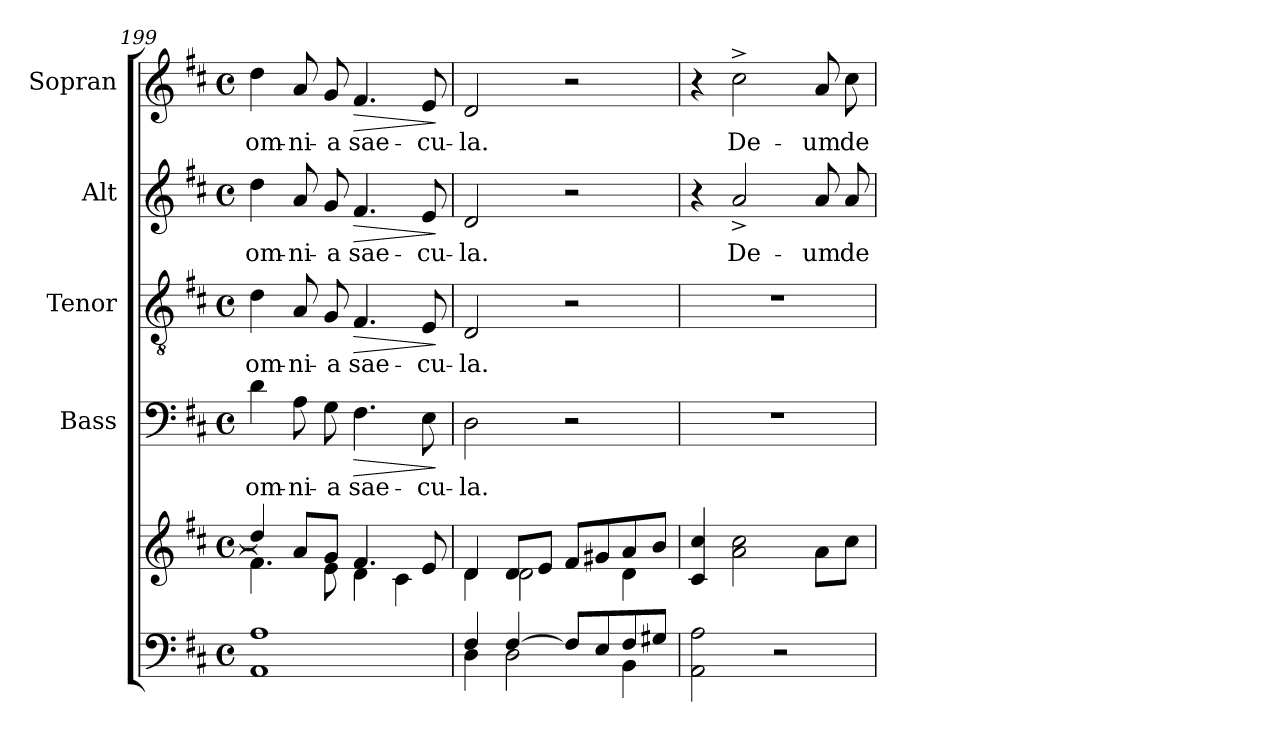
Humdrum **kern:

**kern	**kern	**kern	**text	**dynam	**kern	**text	**dynam	**kern	**text	**dynam	**kern	**text	**dynam
*part5	*part5	*part4	*part4	*part4	*part3	*part3	*part3	*part2	*part2	*part2	*part1	*part1	*part1
*staff6	*staff5	*staff4	*staff4	*staff4	*staff3	*staff3	*staff3	*staff2	*staff2	*staff2	*staff1	*staff1	*staff1
*	*	*I"Bass	*	*	*I"Tenor	*	*	*I"Alt	*	*	*I"Sopran	*	*
*	*	*I'B.	*	*	*I'T.	*	*	*I'A.	*	*	*I'S.	*	*
*clefF4	*clefG2	*clefF4	*	*	*clefGv2	*	*	*clefG2	*	*	*clefG2	*	*
*k[f#c#]	*k[f#c#]	*k[f#c#]	*	*	*k[f#c#]	*	*	*k[f#c#]	*	*	*k[f#c#]	*	*
*D:	*D:	*D:	*	*	*D:	*	*	*D:	*	*	*D:	*	*
*M4/4	*M4/4	*M4/4	*	*	*M4/4	*	*	*M4/4	*	*	*M4/4	*	*
*met(c)	*met(c)	*met(c)	*	*	*met(c)	*	*	*met(c)	*	*	*met(c)	*	*
=199	=199	=199	=199	=199	=199	=199	=199	=199	=199	=199	=199	=199	=199
*^	*^	*	*	*	*	*	*	*	*	*	*	*	*
!	!	!	!	!	!LO:LY:b	!	!	!LO:LY:b	!	!	!LO:LY:b	!	!	!LO:LY:b	!
1A	1AA	4dd/]	4.f#\]	4d\	om-	.	4d\	om-	.	4dd\	om-	.	4dd\	om-	.
!	!	!	!	!	!LO:LY:b	!	!	!LO:LY:b	!	!	!LO:LY:b	!	!	!LO:LY:b	!
.	.	8a/L	.	8A\	-ni-	.	8A/	-ni-	.	8a/	-ni-	.	8a/	-ni-	.
!	!	!	!	!	!LO:LY:b	!	!	!LO:LY:b	!	!	!LO:LY:b	!	!	!LO:LY:b	!
.	.	8g/J	8e\	8G\	-a	.	8G/	-a	.	8g/	-a	.	8g/	-a	.
!	!	!	!	!	!LO:LY:b	!LO:HP:b	!	!LO:LY:b	!LO:HP:b	!	!LO:LY:b	!LO:HP:b	!	!LO:LY:b	!LO:HP:b
.	.	4.f#/	4d\	4.F#\	sae-	>	4.F#/	sae-	>	4.f#/	sae-	>	4.f#/	sae-	>
.	.	.	4c#\	.	.	.	.	.	.	.	.	.	.	.	.
!	!	!	!	!	!LO:LY:b	!	!	!LO:LY:b	!	!	!LO:LY:b	!	!	!LO:LY:b	!
.	.	8e/	.	8E\	-cu-	.	8E/	-cu-	.	8e/	-cu-	.	8e/	-cu-	.
*v	*v	*	*	*	*	*	*	*	*	*	*	*	*	*	*
*	*v	*v	*	*	*	*	*	*	*	*	*	*	*	*
.	.	.	.	]	.	.	]	.	.	]	.	.	]
=200	=200	=200	=200	=200	=200	=200	=200	=200	=200	=200	=200	=200	=200
*^	*^	*	*	*	*	*	*	*	*	*	*	*	*
!	!	!	!	!	!LO:LY:b	!	!	!LO:LY:b	!	!	!LO:LY:b	!	!	!LO:LY:b	!
4F#/	4D\	4d/	4d\	2D\	-la.	.	2D/	-la.	.	2d/	-la.	.	2d/	-la.	.
[>4F#/	2D\	8d/L	2d\	.	.	.	.	.	.	.	.	.	.	.	.
.	.	8e/J	.	.	.	.	.	.	.	.	.	.	.	.	.
8F#/L]	.	8f#/L	.	2r	.	.	2r	.	.	2r	.	.	2r	.	.
8E/	.	8g#X/	.	.	.	.	.	.	.	.	.	.	.	.	.
8F#/	4BB\	8a/	4d\	.	.	.	.	.	.	.	.	.	.	.	.
8G#X/J	.	8b/J	.	.	.	.	.	.	.	.	.	.	.	.	.
*v	*v	*	*	*	*	*	*	*	*	*	*	*	*	*	*
*	*v	*v	*	*	*	*	*	*	*	*	*	*	*	*
=201	=201	=201	=201	=201	=201	=201	=201	=201	=201	=201	=201	=201	=201
2AA\ 2A\	4c#/ 4cc#/	1r	.	.	1r	.	.	4r	.	.	4r	.	.
!	!	!	!	!	!	!	!	!	!LO:LY:b	!	!	!LO:LY:b	!
.	2a\ 2cc#\	.	.	.	.	.	.	2a^</	De-	.	2cc#^>\	De-	.
2r	.	.	.	.	.	.	.	.	.	.	.	.	.
!	!	!	!	!	!	!	!	!	!LO:LY:b	!	!	!LO:LY:b	!
.	8a\L	.	.	.	.	.	.	8a/	-um	.	8a/	-um	.
!	!	!	!	!	!	!	!	!	!LO:LY:b	!	!	!LO:LY:b	!
.	8cc#\J	.	.	.	.	.	.	8a/	de	.	8cc#\	de	.
=	=	=	=	=	=	=	=	=	=	=	=	=	=
*-	*-	*-	*-	*-	*-	*-	*-	*-	*-	*-	*-	*-	*-
